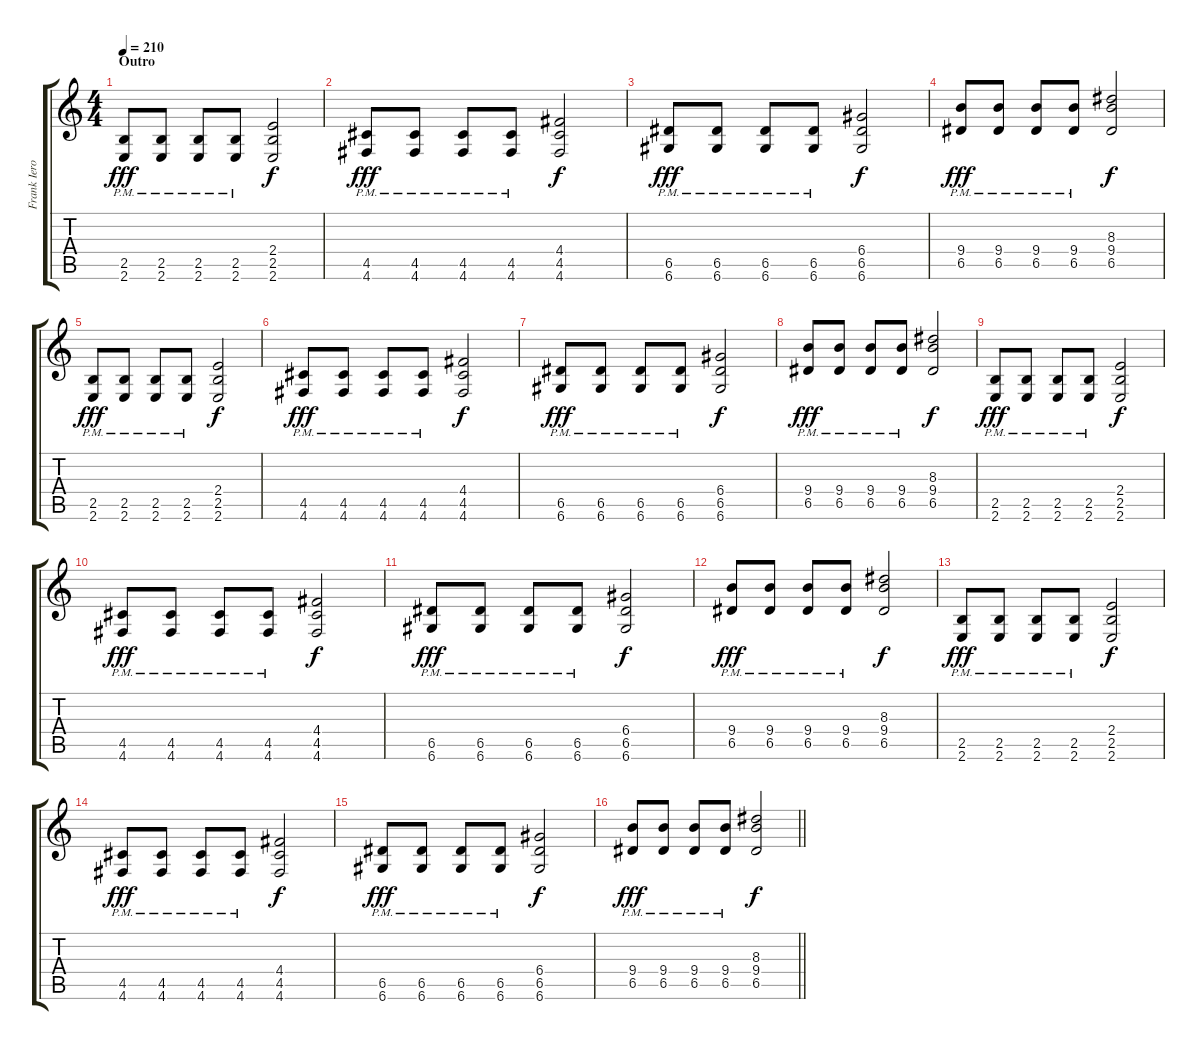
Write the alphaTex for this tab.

\track ("Frank Iero" "Frank Iero") {instrument overdrivenguitar}
\staff {score tabs}
\tuning (E4 B3 G3 D3 A2 D2) {hide}
\ts (4 4)
\section ("" "Outro")
\tempo 210
\clef g2
\ks c
(2.5{pm} 2.6{pm}).8{dy fff} (2.5{pm} 2.6{pm}).8 (2.5{pm} 2.6{pm}).8 (2.5{pm} 2.6{pm}).8 (2.4 2.5 2.6).2{dy f} |
(4.5{pm} 4.6{pm}).8{dy fff} (4.5{pm} 4.6{pm}).8 (4.5{pm} 4.6{pm}).8 (4.5{pm} 4.6{pm}).8 (4.4 4.5 4.6).2{dy f} |
(6.5{pm} 6.6{pm}).8{dy fff} (6.5{pm} 6.6{pm}).8 (6.5{pm} 6.6{pm}).8 (6.5{pm} 6.6{pm}).8 (6.4 6.5 6.6).2{dy f} |
(9.4{pm} 6.5{pm}).8{dy fff} (9.4{pm} 6.5{pm}).8 (9.4{pm} 6.5{pm}).8 (9.4{pm} 6.5{pm}).8 (8.3 9.4 6.5).2{dy f} |
(2.5{pm} 2.6{pm}).8{dy fff} (2.5{pm} 2.6{pm}).8 (2.5{pm} 2.6{pm}).8 (2.5{pm} 2.6{pm}).8 (2.4 2.5 2.6).2{dy f} |
(4.5{pm} 4.6{pm}).8{dy fff} (4.5{pm} 4.6{pm}).8 (4.5{pm} 4.6{pm}).8 (4.5{pm} 4.6{pm}).8 (4.4 4.5 4.6).2{dy f} |
(6.5{pm} 6.6{pm}).8{dy fff} (6.5{pm} 6.6{pm}).8 (6.5{pm} 6.6{pm}).8 (6.5{pm} 6.6{pm}).8 (6.4 6.5 6.6).2{dy f} |
(9.4{pm} 6.5{pm}).8{dy fff} (9.4{pm} 6.5{pm}).8 (9.4{pm} 6.5{pm}).8 (9.4{pm} 6.5{pm}).8 (8.3 9.4 6.5).2{dy f} |
(2.5{pm} 2.6{pm}).8{dy fff} (2.5{pm} 2.6{pm}).8 (2.5{pm} 2.6{pm}).8 (2.5{pm} 2.6{pm}).8 (2.4 2.5 2.6).2{dy f} |
(4.5{pm} 4.6{pm}).8{dy fff} (4.5{pm} 4.6{pm}).8 (4.5{pm} 4.6{pm}).8 (4.5{pm} 4.6{pm}).8 (4.4 4.5 4.6).2{dy f} |
(6.5{pm} 6.6{pm}).8{dy fff} (6.5{pm} 6.6{pm}).8 (6.5{pm} 6.6{pm}).8 (6.5{pm} 6.6{pm}).8 (6.4 6.5 6.6).2{dy f} |
(9.4{pm} 6.5{pm}).8{dy fff} (9.4{pm} 6.5{pm}).8 (9.4{pm} 6.5{pm}).8 (9.4{pm} 6.5{pm}).8 (8.3 9.4 6.5).2{dy f} |
(2.5{pm} 2.6{pm}).8{dy fff} (2.5{pm} 2.6{pm}).8 (2.5{pm} 2.6{pm}).8 (2.5{pm} 2.6{pm}).8 (2.4 2.5 2.6).2{dy f} |
(4.5{pm} 4.6{pm}).8{dy fff} (4.5{pm} 4.6{pm}).8 (4.5{pm} 4.6{pm}).8 (4.5{pm} 4.6{pm}).8 (4.4 4.5 4.6).2{dy f} |
(6.5{pm} 6.6{pm}).8{dy fff} (6.5{pm} 6.6{pm}).8 (6.5{pm} 6.6{pm}).8 (6.5{pm} 6.6{pm}).8 (6.4 6.5 6.6).2{dy f} |
\barLineRight lightlight
(9.4{pm} 6.5{pm}).8{dy fff} (9.4{pm} 6.5{pm}).8 (9.4{pm} 6.5{pm}).8 (9.4{pm} 6.5{pm}).8 (8.3 9.4 6.5).2{dy f}
